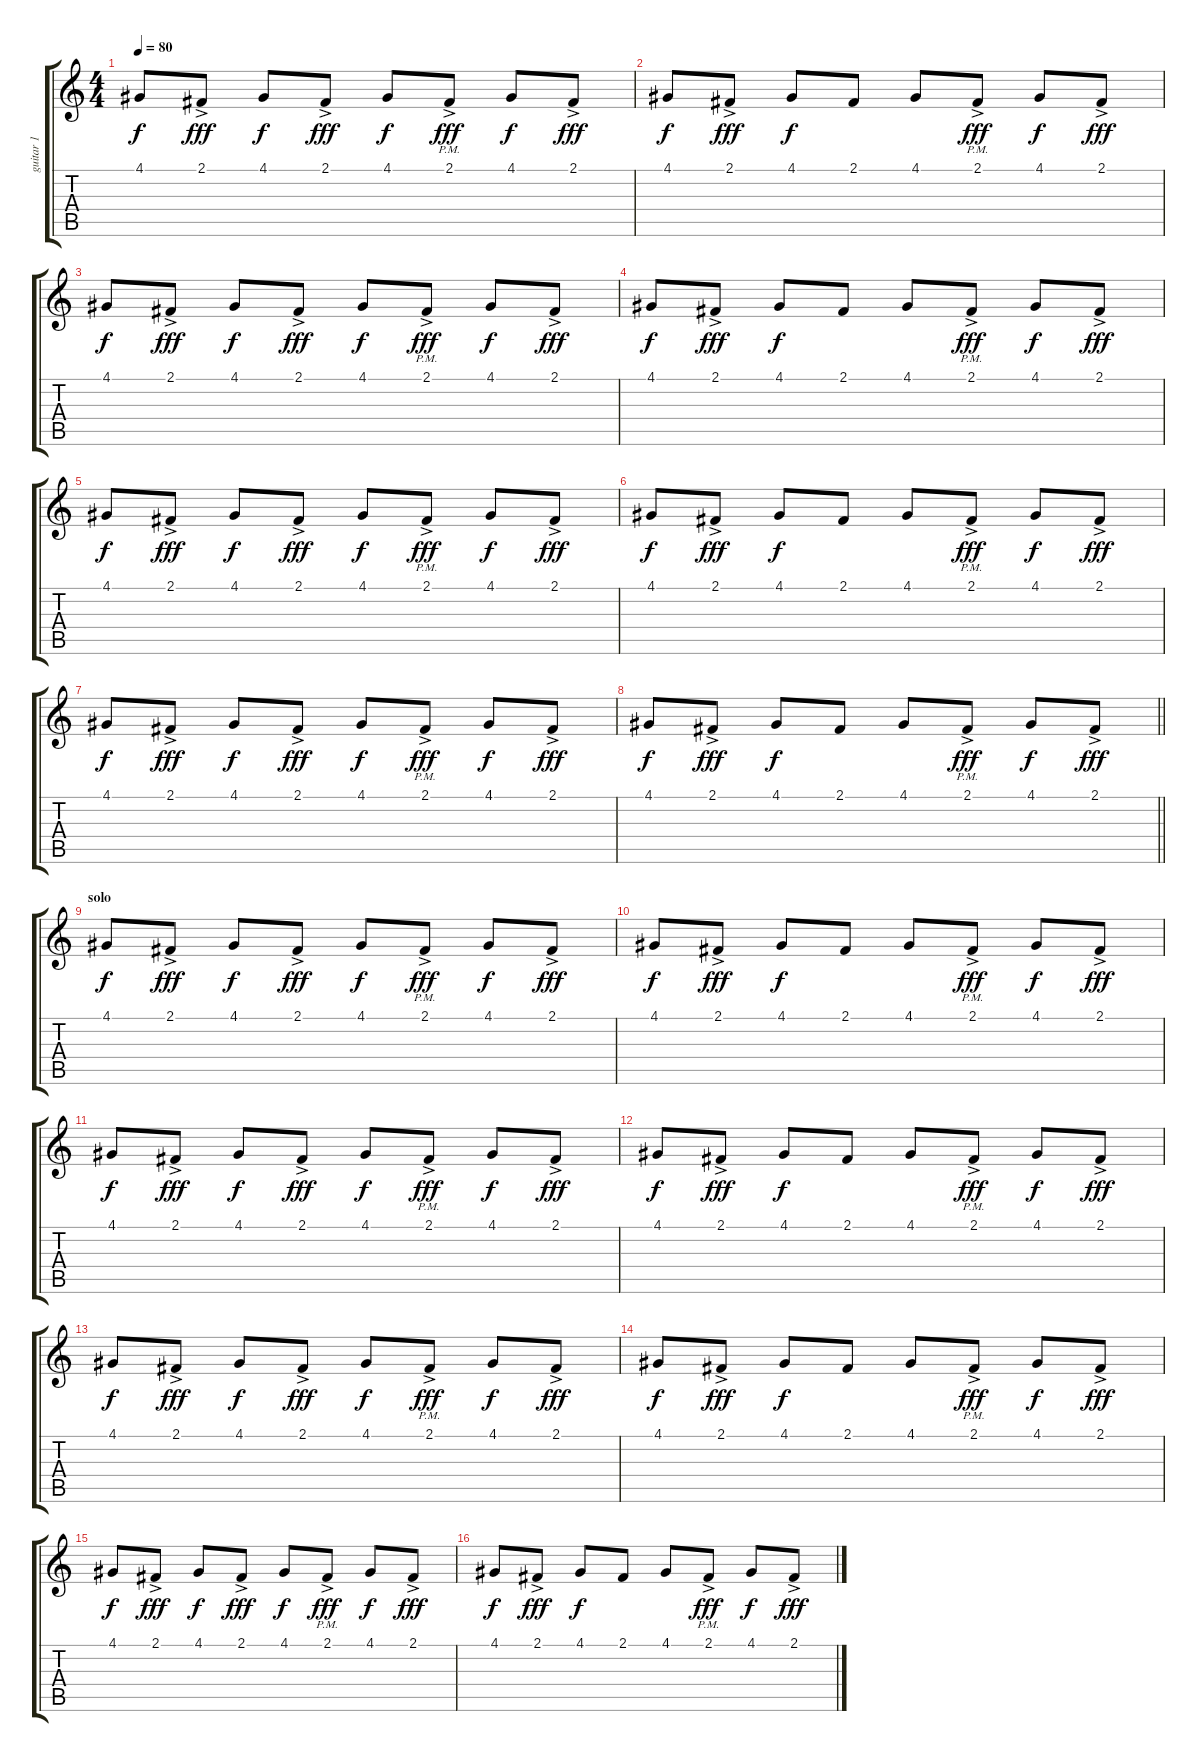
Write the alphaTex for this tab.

\track ("guitar 1" "guitar 1") {instrument fx4atmosphere}
\staff {score tabs}
\tuning (E4 B3 G3 D3 A2 E2) {hide}
\ts (4 4)
\tempo 80
\clef g2
\ks c
4.1.8{dy f} 2.1{ac}.8{dy fff} 4.1.8{dy f} 2.1{ac}.8{dy fff} 4.1.8{dy f} 2.1{ac pm}.8{dy fff} 4.1.8{dy f} 2.1{ac}.8{dy fff} |
4.1.8{dy f} 2.1{ac}.8{dy fff} 4.1.8{dy f} 2.1.8 4.1.8 2.1{ac pm}.8{dy fff} 4.1.8{dy f} 2.1{ac}.8{dy fff} |
4.1.8{dy f} 2.1{ac}.8{dy fff} 4.1.8{dy f} 2.1{ac}.8{dy fff} 4.1.8{dy f} 2.1{ac pm}.8{dy fff} 4.1.8{dy f} 2.1{ac}.8{dy fff} |
4.1.8{dy f} 2.1{ac}.8{dy fff} 4.1.8{dy f} 2.1.8 4.1.8 2.1{ac pm}.8{dy fff} 4.1.8{dy f} 2.1{ac}.8{dy fff} |
4.1.8{dy f} 2.1{ac}.8{dy fff} 4.1.8{dy f} 2.1{ac}.8{dy fff} 4.1.8{dy f} 2.1{ac pm}.8{dy fff} 4.1.8{dy f} 2.1{ac}.8{dy fff} |
4.1.8{dy f} 2.1{ac}.8{dy fff} 4.1.8{dy f} 2.1.8 4.1.8 2.1{ac pm}.8{dy fff} 4.1.8{dy f} 2.1{ac}.8{dy fff} |
4.1.8{dy f} 2.1{ac}.8{dy fff} 4.1.8{dy f} 2.1{ac}.8{dy fff} 4.1.8{dy f} 2.1{ac pm}.8{dy fff} 4.1.8{dy f} 2.1{ac}.8{dy fff} |
\barLineRight lightlight
4.1.8{dy f} 2.1{ac}.8{dy fff} 4.1.8{dy f} 2.1.8 4.1.8 2.1{ac pm}.8{dy fff} 4.1.8{dy f} 2.1{ac}.8{dy fff} |
\section ("" "solo")
4.1.8{dy f} 2.1{ac}.8{dy fff} 4.1.8{dy f} 2.1{ac}.8{dy fff} 4.1.8{dy f} 2.1{ac pm}.8{dy fff} 4.1.8{dy f} 2.1{ac}.8{dy fff} |
4.1.8{dy f} 2.1{ac}.8{dy fff} 4.1.8{dy f} 2.1.8 4.1.8 2.1{ac pm}.8{dy fff} 4.1.8{dy f} 2.1{ac}.8{dy fff} |
4.1.8{dy f} 2.1{ac}.8{dy fff} 4.1.8{dy f} 2.1{ac}.8{dy fff} 4.1.8{dy f} 2.1{ac pm}.8{dy fff} 4.1.8{dy f} 2.1{ac}.8{dy fff} |
4.1.8{dy f} 2.1{ac}.8{dy fff} 4.1.8{dy f} 2.1.8 4.1.8 2.1{ac pm}.8{dy fff} 4.1.8{dy f} 2.1{ac}.8{dy fff} |
4.1.8{dy f} 2.1{ac}.8{dy fff} 4.1.8{dy f} 2.1{ac}.8{dy fff} 4.1.8{dy f} 2.1{ac pm}.8{dy fff} 4.1.8{dy f} 2.1{ac}.8{dy fff} |
4.1.8{dy f} 2.1{ac}.8{dy fff} 4.1.8{dy f} 2.1.8 4.1.8 2.1{ac pm}.8{dy fff} 4.1.8{dy f} 2.1{ac}.8{dy fff} |
4.1.8{dy f} 2.1{ac}.8{dy fff} 4.1.8{dy f} 2.1{ac}.8{dy fff} 4.1.8{dy f} 2.1{ac pm}.8{dy fff} 4.1.8{dy f} 2.1{ac}.8{dy fff} |
4.1.8{dy f} 2.1{ac}.8{dy fff} 4.1.8{dy f} 2.1.8 4.1.8 2.1{ac pm}.8{dy fff} 4.1.8{dy f} 2.1{ac}.8{dy fff}
